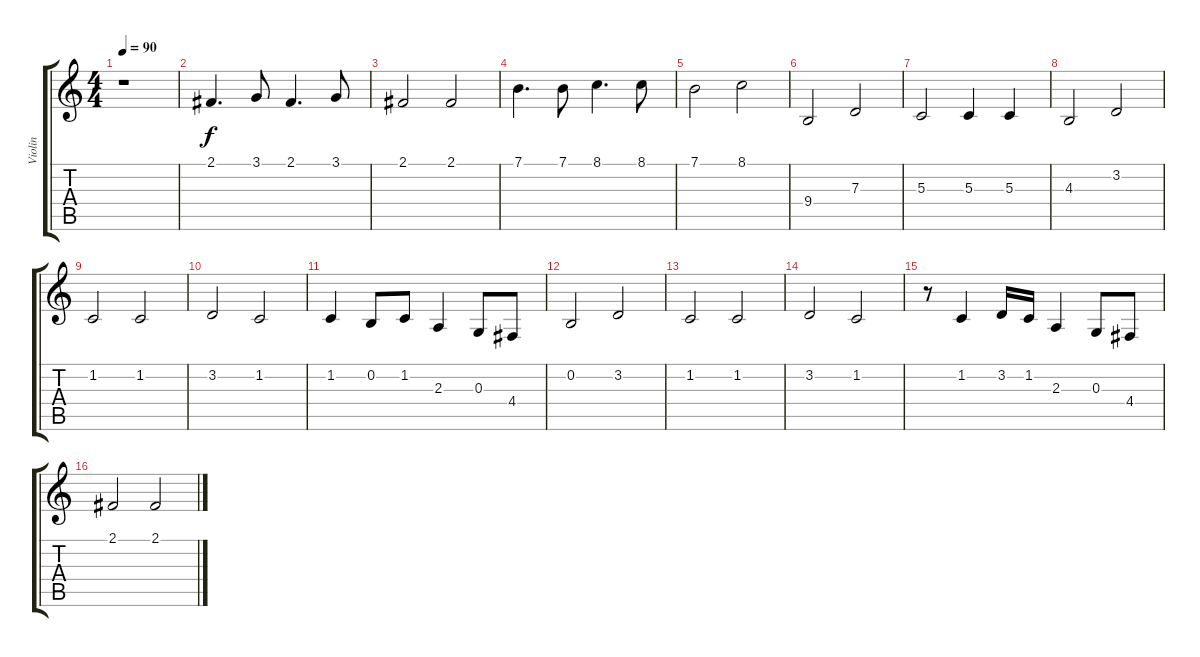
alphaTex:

\track ("Violin" "Violin") {instrument violin}
\staff {score tabs}
\tuning (E4 B3 G3 D3 A2 E2) {hide}
\ts (4 4)
\tempo 90
\clef g2
\ks c
r.1{dy f instrument violin} |
2.1.4{d} 3.1.8 2.1.4{d} 3.1.8 |
2.1.2 2.1.2 |
7.1.4{d} 7.1.8 8.1.4{d} 8.1.8 |
7.1.2 8.1.2 |
9.4.2 7.3.2 |
5.3.2 5.3.4 5.3.4 |
4.3.2 3.2.2 |
1.2.2 1.2.2 |
3.2.2 1.2.2 |
1.2.4 0.2.8 1.2.8 2.3.4 0.3.8 4.4.8 |
0.2.2 3.2.2 |
1.2.2 1.2.2 |
3.2.2 1.2.2 |
r.8 1.2.4 3.2.16 1.2.16 2.3.4 0.3.8 4.4.8 |
2.1.2 2.1.2
